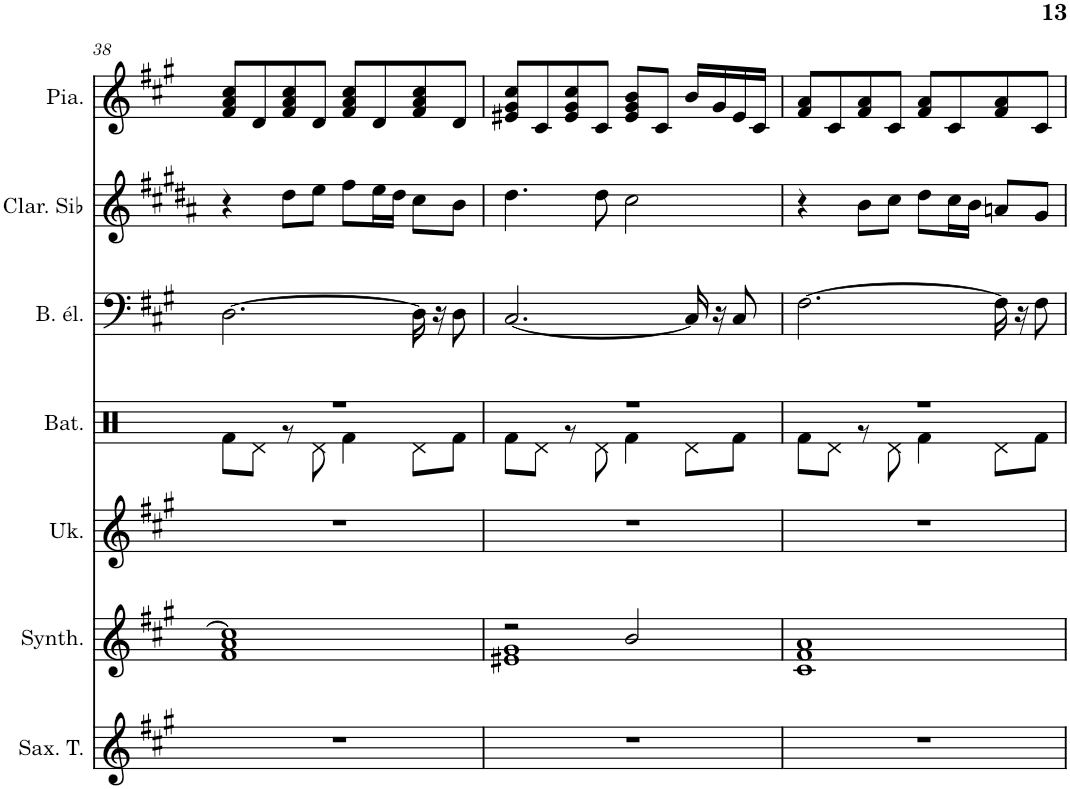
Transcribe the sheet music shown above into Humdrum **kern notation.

**kern	**kern	**kern	**kern	**kern	**kern	**kern
*part7	*part6	*part5	*part4	*part3	*part2	*part1
*staff7	*staff6	*staff5	*staff4	*staff3	*staff2	*staff1
*I"Saxophone Ténor, ** 5	*I"Synthétiseur d'instruments à cordes, ** 4	*I"Ukulélé, ** 3	*I"Batterie, ** DRUMS	*I"Basse électrique, ** 9	*I"Clarinette en Sib	*I"Piano
*I'Sax. T.	*I'Synth.	*I'Uk.	*I'Bat.	*I'B. él.	*I'Clar. Sib	*I'Pia.
!!LO:PB:g=z
*clefG2	*clefG2	*clefG2	*clefX	*clefF4	*clefG2	*clefG2
*Trd8c14	*	*	*	*Trd7c12	*Trd1c2	*
*k[f#c#g#]	*k[f#c#g#]	*k[f#c#g#]	*k[]	*k[f#c#g#]	*k[f#c#g#d#a#]	*k[f#c#g#]
*M4/4	*M4/4	*M4/4	*M4/4	*M4/4	*M4/4	*M4/4
=38	=38	=38	=38	=38	=38	=38
*	*^	*	*^	*	*	*
1r	1cc#]	1f# 1a	1r	1r	8Rf\L	[2.D\	4r	8f#/ 8a/ 8cc#/L
.	.	.	.	.	8Rd\J	.	.	8d/
.	.	.	.	.	8r	.	8dd#\L	8f#/ 8a/ 8cc#/
.	.	.	.	.	8Rd\	.	8ee\J	8d/J
.	.	.	.	.	4Rf\	.	8ff#\L	8f#/ 8a/ 8cc#/L
.	.	.	.	.	.	.	16ee\L	8d/
.	.	.	.	.	.	.	16dd#\JJ	.
.	.	.	.	.	8Rd\L	16D\]	8cc#\L	8f#/ 8a/ 8cc#/
.	.	.	.	.	.	16r	.	.
.	.	.	.	.	8Rf\J	8D\	8b\J	8d/J
=39	=39	=39	=39	=39	=39	=39	=39	=39
1r	2r	1e#X 1g#	1r	1r	8Rf\L	[2.C#/	4.dd#\	8e#X/ 8g#/ 8cc#/L
.	.	.	.	.	8Rd\J	.	.	8c#/
.	.	.	.	.	8r	.	.	8e#/ 8g#/ 8cc#/
.	.	.	.	.	8Rd\	.	8dd#\	8c#/J
.	2b/	.	.	.	4Rf\	.	2cc#\	8e#/ 8g#/ 8b/L
.	.	.	.	.	.	.	.	8c#/J
.	.	.	.	.	8Rd\L	16C#/]	.	16b/LL
.	.	.	.	.	.	16r	.	16g#/
.	.	.	.	.	8Rf\J	8C#/	.	16e#/
.	.	.	.	.	.	.	.	16c#/JJ
*	*v	*v	*	*	*	*	*	*
=40	=40	=40	=40	=40	=40	=40	=40
1r	1c# 1f# 1a	1r	1r	8Rf\L	[2.F#\	4r	8f#/ 8a/L
.	.	.	.	8Rd\J	.	.	8c#/
.	.	.	.	8r	.	8b\L	8f#/ 8a/
.	.	.	.	8Rd\	.	8cc#\J	8c#/J
.	.	.	.	4Rf\	.	8dd#\L	8f#/ 8a/L
.	.	.	.	.	.	16cc#\L	8c#/
.	.	.	.	.	.	16b\JJ	.
.	.	.	.	8Rd\L	16F#\]	8an/L	8f#/ 8a/
.	.	.	.	.	16r	.	.
.	.	.	.	8Rf\J	8F#\	8g#/J	8c#/J
*	*	*	*v	*v	*	*	*
=	=	=	=	=	=	=
*-	*-	*-	*-	*-	*-	*-
